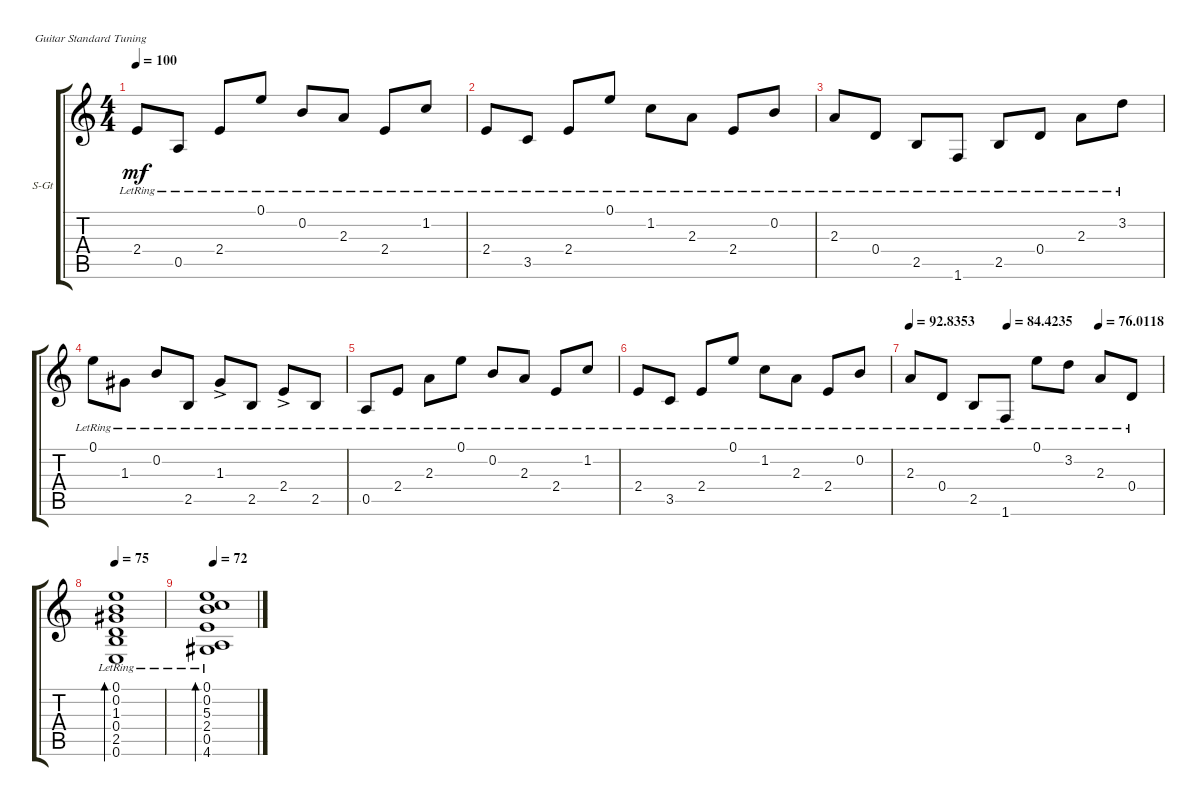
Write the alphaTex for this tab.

\defaultSystemsLayout 4
\bracketExtendMode groupsimilarinstruments
\firstSystemTrackNameOrientation horizontal
\otherSystemsTrackNameOrientation horizontal
\track ("Steel Guitar" "S-Gt") {instrument acousticguitarsteel}
\staff {score tabs}
\tuning (E4 B3 G3 D3 A2 E2)
\ts (4 4)
\tempo 100
\clef g2
\ks c
2.4{lr}.8{dy mf} 0.5{lr}.8 2.4{lr}.8 0.1{lr}.8 0.2{lr}.8 2.3{lr}.8 2.4{lr}.8 1.2{lr}.8 |
2.4{lr}.8 3.5{lr}.8 2.4{lr}.8 0.1{lr}.8 1.2{lr}.8 2.3{lr}.8 2.4{lr}.8 0.2{lr}.8 |
2.3{lr}.8 0.4{lr}.8 2.5{lr}.8 1.6{lr}.8 2.5{lr}.8 0.4{lr}.8 2.3{lr}.8 3.2{lr}.8 |
0.1{lr}.8 1.3{lr}.8 0.2{lr}.8 2.5{lr}.8 1.3{ac lr}.8 2.5{lr}.8 2.4{ac lr}.8 2.5{lr}.8 |
0.5{lr}.8 2.4{lr}.8 2.3{lr}.8 0.1{lr}.8 0.2{lr}.8 2.3{lr}.8 2.4{lr}.8 1.2{lr}.8 |
2.4{lr}.8 3.5{lr}.8 2.4{lr}.8 0.1{lr}.8 1.2{lr}.8 2.3{lr}.8 2.4{lr}.8 0.2{lr}.8 |
\tempo
92.8353
\tempo (84.4235 0.3875)
\tempo (76.0118 0.75)
2.3{lr}.8 0.4{lr}.8 2.5{lr}.8 1.6{lr}.8 0.1{lr}.8 3.2{lr}.8 2.3{lr}.8 0.4{lr}.8 |
\tempo 75
(2.5{lr} 1.3{lr} 0.4{lr} 0.6{lr} 0.2{lr} 0.1{lr}).1{bd 240} |
\tempo 72
(4.6{lr} 0.5{lr} 2.4{lr} 5.3{lr} 0.2{lr} 0.1{lr}).1{bd 960}
